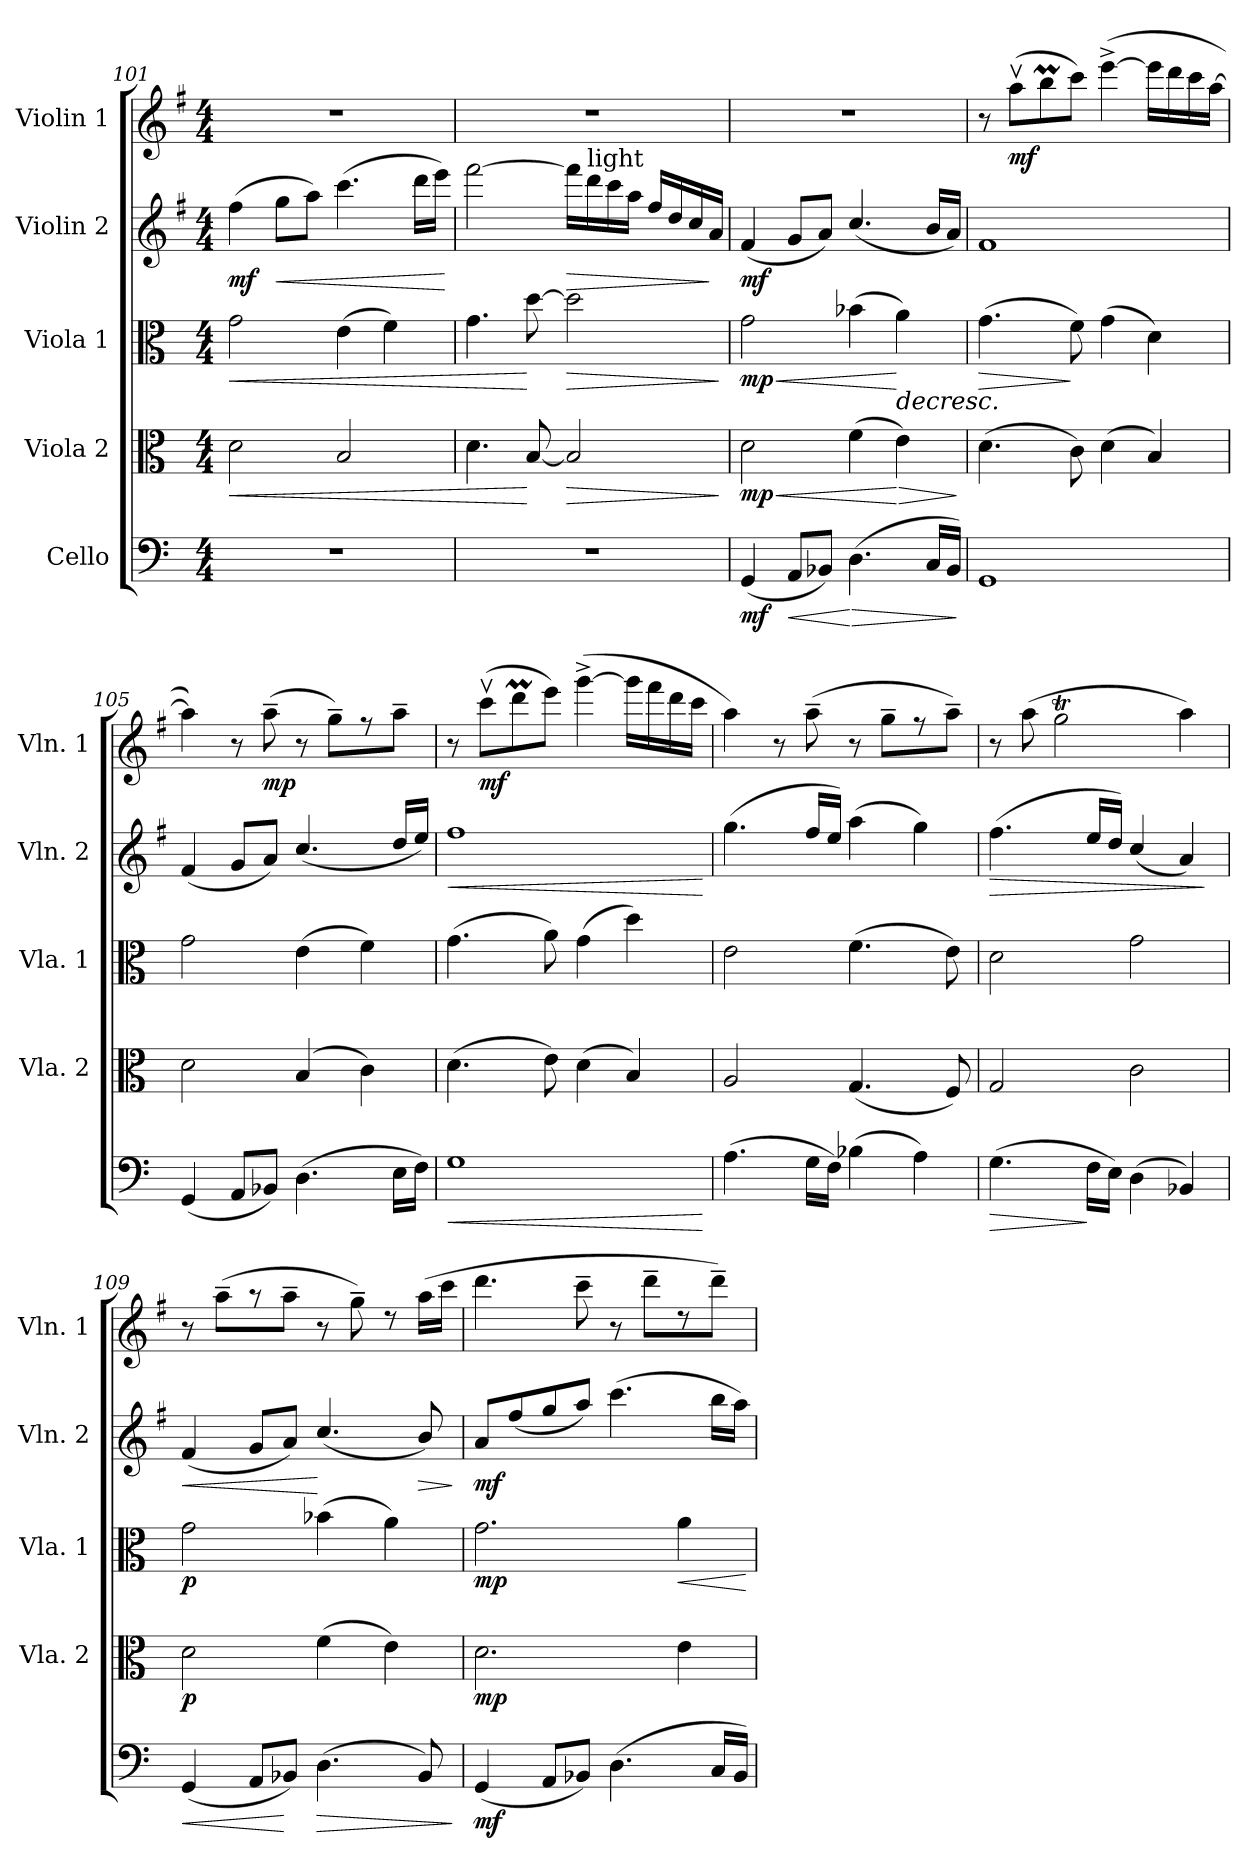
**kern	**dynam	**kern	**dynam	**kern	**dynam	**kern	**dynam	**kern	**dynam
*part5	*part5	*part4	*part4	*part3	*part3	*part2	*part2	*part1	*part1
*staff5	*staff5	*staff4	*staff4	*staff3	*staff3	*staff2	*staff2	*staff1	*staff1
*I"Cello	*	*I"Viola 2	*	*I"Viola 1	*	*I"Violin 2	*	*I"Violin 1	*
*	*	*I'Vla. 2	*	*I'Vla. 1	*	*I'Vln. 2	*	*I'Vln. 1	*
!!LO:PB:g=z
*clefF4	*	*clefC3	*	*clefC3	*	*clefG2	*	*clefG2	*
*	*	*	*	*	*	*ITrd4c7	*	*ITrd4c7	*
*k[]	*	*k[]	*	*k[]	*	*k[]	*	*k[]	*
*C:	*	*C:	*	*C:	*	*C:	*	*C:	*
*M4/4	*	*M4/4	*	*M4/4	*	*M4/4	*	*M4/4	*
=101	=101	=101	=101	=101	=101	=101	=101	=101	=101
!	!	!	!LO:HP:b	!	!LO:HP:b	!	!LO:DY:b	!	!
1r	.	2d\	<	2g\	<	(>4b\	mf	1r	.
!	!	!	!	!	!	!	!LO:HP:b	!	!
.	.	.	.	.	.	8cc\L	<	.	.
.	.	.	.	.	.	8dd\J)	.	.	.
.	.	2B/	.	(>4e\	.	(>4.ff\	.	.	.
.	.	.	.	4f\)	.	.	.	.	.
.	.	.	.	.	.	16gg\LL	.	.	.
.	.	.	.	.	.	16aa\JJ)	.	.	.
.	.	.	.	.	.	.	[	.	.
=102	=102	=102	=102	=102	=102	=102	=102	=102	=102
1r	.	4.d\	.	4.g\	.	[2bb\	.	1r	.
.	.	[8B/	[	[8dd\	[	.	.	.	.
!	!	!	!LO:HP:b	!	!LO:HP:b	!	!LO:HP:b	!	!
.	.	2B/]	>	2dd\]	>	16bb\LL]	>	.	.
!	!	!	!	!	!	!LO:TX:a:t=light	!	!	!
.	.	.	.	.	.	16gg\	.	.	.
.	.	.	.	.	.	16ff\	.	.	.
.	.	.	.	.	.	16dd\JJ	.	.	.
.	.	.	.	.	.	16b/LL	.	.	.
.	.	.	.	.	.	16g/	.	.	.
.	.	.	.	.	.	16f/	.	.	.
.	.	.	.	.	.	16d/JJ	]	.	.
.	.	.	]	.	]	.	.	.	.
=103	=103	=103	=103	=103	=103	=103	=103	=103	=103
!	!	!	!LO:HP:b	!	!LO:HP:b	!	!	!	!
!	!LO:DY:b	!	!LO:DY:n=1:b	!	!LO:HP:n=1:b	!	!	!	!
!	!	!	!	!	!LO:DY:n=1:b	!	!LO:DY:b	!	!
(<4GG/	mf	2d\	< mp	2g\	< < mp	(<4B/	mf	1r	.
!	!LO:HP:b	!	!	!	!	!	!	!	!
8AA/L	<	.	.	.	.	8c/L	.	.	.
8BB-X/J)	.	.	.	.	.	8d/J)	.	.	.
!	!LO:HP:n=1:b	!	!	!	!	!	!	!	!
(>4.D\	[ >	(>4f\	.	(>4b-X\	.	(<4.f/	.	.	.
!	!	!	!LO:HP:n=1:b	!	!LO:HP:n=1:b	!	!	!	!
.	.	4e\)	[ >	4a\)	[ >	.	.	.	.
16C/LL	.	.	.	.	.	16e/LL	.	.	.
16BB-/JJ)	.	.	.	.	.	16d/JJ)	.	.	.
.	]	.	]	.	[	.	.	.	.
=104	=104	=104	=104	=104	=104	=104	=104	=104	=104
!	!	!	!	!	!LO:HP:b	!	!	!	!
1GG	.	(>4.d\	.	(>4.g\	>	1B	.	8r	.
!	!	!	!	!	!	!	!	!	!LO:DY:b
.	.	.	.	.	.	.	.	(>8ddv>\L	mf
.	.	.	.	.	.	.	.	8eem\	.
.	.	8c\)	.	8f\)	]	.	.	8ff\J)	.
.	.	(>4d\	.	(>4g\	]	.	.	(>[4aa^>\	.
.	.	4B/)	.	4d\)	.	.	.	16aa\LL]	.
.	.	.	.	.	.	.	.	16gg\	.
.	.	.	.	.	.	.	.	16ff\	.
.	.	.	.	.	.	.	.	[16dd\JJ	.
!!LO:LB:g=z
=105	=105	=105	=105	=105	=105	=105	=105	=105	=105
(<4GG/	.	2d\	.	2g\	.	(<4B/	.	4dd\])	.
8AA/L	.	.	.	.	.	8c/L	.	8r	.
!	!	!	!	!	!	!	!	!	!LO:DY:b
8BB-X/J)	.	.	.	.	.	8d/J)	.	(>8dd~>\	mp
(>4.D\	.	(4B/	.	(>4e\	.	(<4.f/	.	8r	.
.	.	.	.	.	.	.	.	8cc~>\L)	.
.	.	4c\)	.	4f\)	.	.	.	8r	.
16E\LL	.	.	.	.	.	16g/LL	.	8dd~>\J	.
16F\JJ)	.	.	.	.	.	16a/JJ)	.	.	.
=106	=106	=106	=106	=106	=106	=106	=106	=106	=106
!	!LO:HP:b	!	!	!	!	!	!LO:HP:b	!	!
1G	<	(>4.d\	.	(>4.g\	.	1b	<	8r	.
!	!	!	!	!	!	!	!	!	!LO:DY:b
.	.	.	.	.	.	.	.	(>8ffv>\L	mf
.	.	.	.	.	.	.	.	8ggM\	.
.	.	8e\)	.	8a\)	.	.	.	8aa\J)	.
.	.	(>4d\	.	(>4g\	.	.	.	(>[4ccc^>\	.
.	.	4B/)	.	4dd\)	.	.	.	16ccc\LL]	.
.	.	.	.	.	.	.	.	16bb\	.
.	.	.	.	.	.	.	.	16gg\	.
.	.	.	.	.	.	.	.	16ff\JJ	.
.	[	.	.	.	.	.	[	.	.
=107	=107	=107	=107	=107	=107	=107	=107	=107	=107
(>4.A\	.	2A/	.	2e\	.	(>4.cc\	.	4dd\)	.
.	.	.	.	.	.	.	.	8r	.
16G\LL	.	.	.	.	.	16b/LL	.	(>8dd~>\	.
16F\JJ)	.	.	.	.	.	16a/JJ)	.	.	.
(>4B-X\	.	(<4.G/	.	(>4.f\	.	(>4dd\	.	8r	.
.	.	.	.	.	.	.	.	8cc~>\L	.
4A\)	.	.	.	.	.	4cc\)	.	8r	.
.	.	8F/)	.	8e\)	.	.	.	8dd~>\J)	.
=108	=108	=108	=108	=108	=108	=108	=108	=108	=108
!	!LO:HP:b	!	!	!	!	!	!LO:HP:b	!	!
(>4.G\	>	2G/	.	2d\	.	(>4.b\	>	8r	.
.	.	.	.	.	.	.	.	(>8dd\	.
.	.	.	.	.	.	.	.	2ccT\	.
16F\LL	]	.	.	.	.	16a/LL	.	.	.
16E\JJ)	.	.	.	.	.	16g/JJ)	.	.	.
(>4D\	.	2c\	.	2g\	.	(<4f/	.	.	.
4BB-X/)	.	.	.	.	.	4d/)	.	4dd\)	.
.	.	.	.	.	.	.	]	.	.
!!LO:PB:g=z
=109	=109	=109	=109	=109	=109	=109	=109	=109	=109
!	!LO:HP:b	!	!LO:DY:b	!	!LO:DY:b	!	!LO:HP:b	!	!
(<4GG/	<	2d\	p	2g\	p	(<4B/	<	8r	.
.	.	.	.	.	.	.	.	(>8dd~>\L	.
8AA/L	.	.	.	.	.	8c/L	.	8r	.
8BB-X/J)	[	.	.	.	.	8d/J)	.	8dd~>\J	.
!	!LO:HP:b	!	!	!	!	!	!	!	!
(>4.D\	>	(>4f\	.	(>4b-X\	.	(<4.f/	[	8r	.
.	.	.	.	.	.	.	.	8cc~>\)	.
.	.	4e\)	.	4a\)	.	.	.	8rdd	.
!	!	!	!	!	!	!	!LO:HP:b	!	!
8BB-/)	.	.	.	.	.	8e/)	>	(>16dd\LL	.
.	.	.	.	.	.	.	.	16ff\JJ	.
.	]	.	.	.	.	.	]	.	.
=110	=110	=110	=110	=110	=110	=110	=110	=110	=110
!	!LO:DY:b	!	!LO:DY:b	!	!LO:DY:b	!	!LO:DY:b	!	!
(<4GG/	mf	2.d\	mp	2.g\	mp	8d/L	mf	4.gg\	.
.	.	.	.	.	.	(<8b/	.	.	.
8AA/L	.	.	.	.	.	8cc/	.	.	.
8BB-X/J)	.	.	.	.	.	8dd/J)	.	8ff~>\	.
(>4.D\	.	.	.	.	.	(>4.ff\	.	8r	.
.	.	.	.	.	.	.	.	8gg~>\L	.
!	!	!	!	!	!LO:HP:b	!	!	!	!
.	.	4e\	.	4a\	<	.	.	8rcc	.
16C/LL	.	.	.	.	.	16ee\LL	.	8gg~>\J)	.
16BB-/JJ)	.	.	.	.	.	16dd\JJ)	.	.	.
.	.	.	.	.	[	.	.	.	.
=	=	=	=	=	=	=	=	=	=
*-	*-	*-	*-	*-	*-	*-	*-	*-	*-
